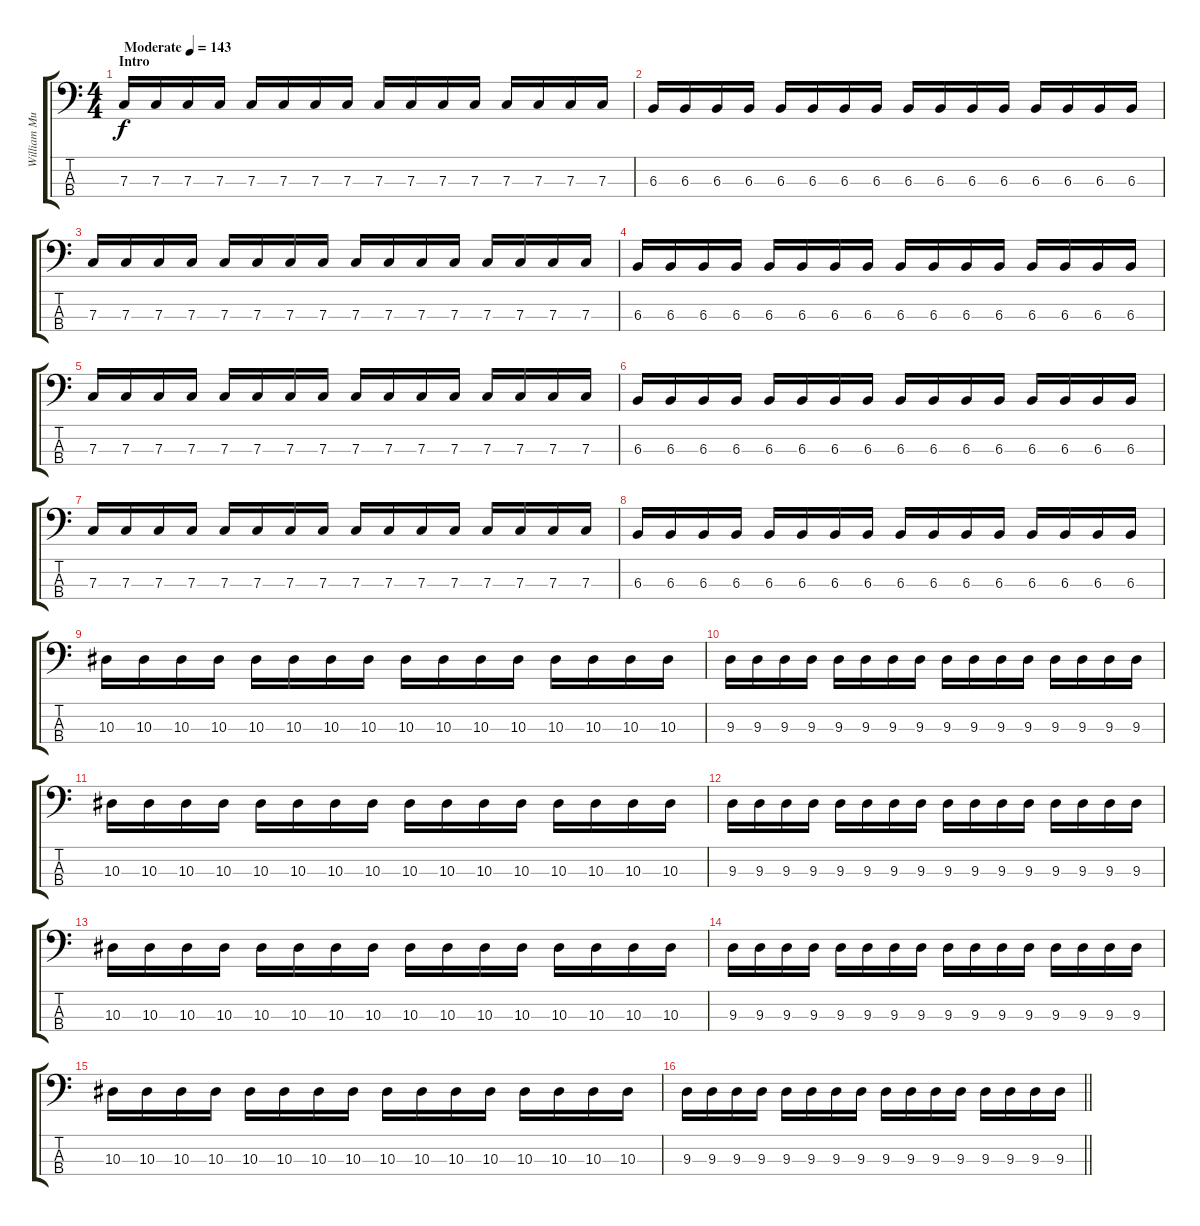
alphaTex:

\track ("William Murderface (Bass)" "William Mu") {instrument electricbasspick}
\staff {score tabs}
\tuning (Eb2 Bb1 F1 C1) {hide}
\ts (4 4)
\section ("" "Intro")
\tempo (143 "Moderate")
\clef f4
\ks c
7.3.16{dy f instrument electricbasspick} 7.3.16 7.3.16 7.3.16 7.3.16 7.3.16 7.3.16 7.3.16 7.3.16 7.3.16 7.3.16 7.3.16 7.3.16 7.3.16 7.3.16 7.3.16 |
6.3.16 6.3.16 6.3.16 6.3.16 6.3.16 6.3.16 6.3.16 6.3.16 6.3.16 6.3.16 6.3.16 6.3.16 6.3.16 6.3.16 6.3.16 6.3.16 |
7.3.16 7.3.16 7.3.16 7.3.16 7.3.16 7.3.16 7.3.16 7.3.16 7.3.16 7.3.16 7.3.16 7.3.16 7.3.16 7.3.16 7.3.16 7.3.16 |
6.3.16 6.3.16 6.3.16 6.3.16 6.3.16 6.3.16 6.3.16 6.3.16 6.3.16 6.3.16 6.3.16 6.3.16 6.3.16 6.3.16 6.3.16 6.3.16 |
7.3.16 7.3.16 7.3.16 7.3.16 7.3.16 7.3.16 7.3.16 7.3.16 7.3.16 7.3.16 7.3.16 7.3.16 7.3.16 7.3.16 7.3.16 7.3.16 |
6.3.16 6.3.16 6.3.16 6.3.16 6.3.16 6.3.16 6.3.16 6.3.16 6.3.16 6.3.16 6.3.16 6.3.16 6.3.16 6.3.16 6.3.16 6.3.16 |
7.3.16 7.3.16 7.3.16 7.3.16 7.3.16 7.3.16 7.3.16 7.3.16 7.3.16 7.3.16 7.3.16 7.3.16 7.3.16 7.3.16 7.3.16 7.3.16 |
6.3.16 6.3.16 6.3.16 6.3.16 6.3.16 6.3.16 6.3.16 6.3.16 6.3.16 6.3.16 6.3.16 6.3.16 6.3.16 6.3.16 6.3.16 6.3.16 |
10.3.16 10.3.16 10.3.16 10.3.16 10.3.16 10.3.16 10.3.16 10.3.16 10.3.16 10.3.16 10.3.16 10.3.16 10.3.16 10.3.16 10.3.16 10.3.16 |
9.3.16 9.3.16 9.3.16 9.3.16 9.3.16 9.3.16 9.3.16 9.3.16 9.3.16 9.3.16 9.3.16 9.3.16 9.3.16 9.3.16 9.3.16 9.3.16 |
10.3.16 10.3.16 10.3.16 10.3.16 10.3.16 10.3.16 10.3.16 10.3.16 10.3.16 10.3.16 10.3.16 10.3.16 10.3.16 10.3.16 10.3.16 10.3.16 |
9.3.16 9.3.16 9.3.16 9.3.16 9.3.16 9.3.16 9.3.16 9.3.16 9.3.16 9.3.16 9.3.16 9.3.16 9.3.16 9.3.16 9.3.16 9.3.16 |
10.3.16 10.3.16 10.3.16 10.3.16 10.3.16 10.3.16 10.3.16 10.3.16 10.3.16 10.3.16 10.3.16 10.3.16 10.3.16 10.3.16 10.3.16 10.3.16 |
9.3.16 9.3.16 9.3.16 9.3.16 9.3.16 9.3.16 9.3.16 9.3.16 9.3.16 9.3.16 9.3.16 9.3.16 9.3.16 9.3.16 9.3.16 9.3.16 |
10.3.16 10.3.16 10.3.16 10.3.16 10.3.16 10.3.16 10.3.16 10.3.16 10.3.16 10.3.16 10.3.16 10.3.16 10.3.16 10.3.16 10.3.16 10.3.16 |
\barLineRight lightlight
9.3.16 9.3.16 9.3.16 9.3.16 9.3.16 9.3.16 9.3.16 9.3.16 9.3.16 9.3.16 9.3.16 9.3.16 9.3.16 9.3.16 9.3.16 9.3.16
